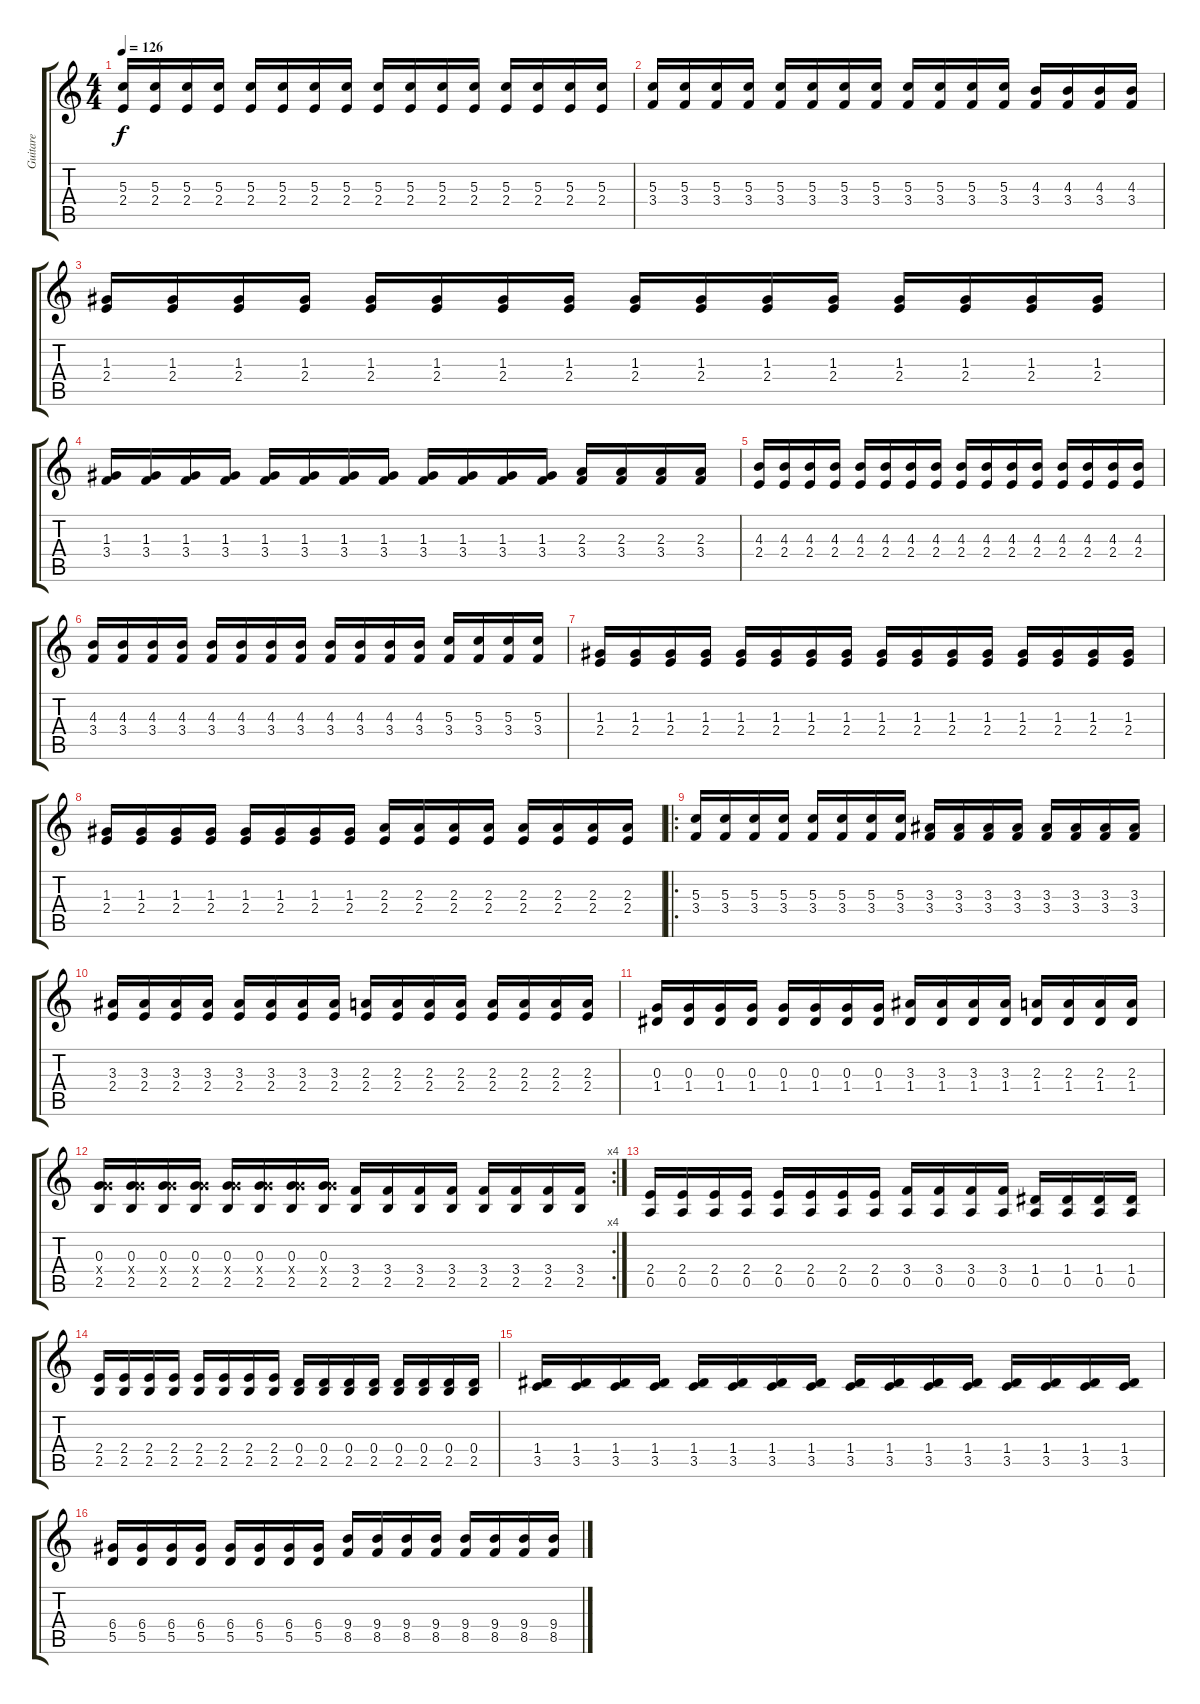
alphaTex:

\track ("Guitare" "Guitare") {instrument distortionguitar}
\staff {score tabs}
\tuning (E4 B3 G3 D3 A2 E2) {hide}
\ts (4 4)
\tempo 126
\clef g2
\ks c
(5.3 2.4).16{dy f} (5.3 2.4).16 (5.3 2.4).16 (5.3 2.4).16 (5.3 2.4).16 (5.3 2.4).16 (5.3 2.4).16 (5.3 2.4).16 (5.3 2.4).16 (5.3 2.4).16 (5.3 2.4).16 (5.3 2.4).16 (5.3 2.4).16 (5.3 2.4).16 (5.3 2.4).16 (5.3 2.4).16 |
(5.3 3.4).16 (5.3 3.4).16 (5.3 3.4).16 (5.3 3.4).16 (5.3 3.4).16 (5.3 3.4).16 (5.3 3.4).16 (5.3 3.4).16 (5.3 3.4).16 (5.3 3.4).16 (5.3 3.4).16 (5.3 3.4).16 (4.3 3.4).16 (4.3 3.4).16 (4.3 3.4).16 (4.3 3.4).16 |
(1.3 2.4).16 (1.3 2.4).16 (1.3 2.4).16 (1.3 2.4).16 (1.3 2.4).16 (1.3 2.4).16 (1.3 2.4).16 (1.3 2.4).16 (1.3 2.4).16 (1.3 2.4).16 (1.3 2.4).16 (1.3 2.4).16 (1.3 2.4).16 (1.3 2.4).16 (1.3 2.4).16 (1.3 2.4).16 |
(1.3 3.4).16 (1.3 3.4).16 (1.3 3.4).16 (1.3 3.4).16 (1.3 3.4).16 (1.3 3.4).16 (1.3 3.4).16 (1.3 3.4).16 (1.3 3.4).16 (1.3 3.4).16 (1.3 3.4).16 (1.3 3.4).16 (2.3 3.4).16 (2.3 3.4).16 (2.3 3.4).16 (2.3 3.4).16 |
(4.3 2.4).16 (4.3 2.4).16 (4.3 2.4).16 (4.3 2.4).16 (4.3 2.4).16 (4.3 2.4).16 (4.3 2.4).16 (4.3 2.4).16 (4.3 2.4).16 (4.3 2.4).16 (4.3 2.4).16 (4.3 2.4).16 (4.3 2.4).16 (4.3 2.4).16 (4.3 2.4).16 (4.3 2.4).16 |
(4.3 3.4).16 (4.3 3.4).16 (4.3 3.4).16 (4.3 3.4).16 (4.3 3.4).16 (4.3 3.4).16 (4.3 3.4).16 (4.3 3.4).16 (4.3 3.4).16 (4.3 3.4).16 (4.3 3.4).16 (4.3 3.4).16 (5.3 3.4).16 (5.3 3.4).16 (5.3 3.4).16 (5.3 3.4).16 |
(1.3 2.4).16 (1.3 2.4).16 (1.3 2.4).16 (1.3 2.4).16 (1.3 2.4).16 (1.3 2.4).16 (1.3 2.4).16 (1.3 2.4).16 (1.3 2.4).16 (1.3 2.4).16 (1.3 2.4).16 (1.3 2.4).16 (1.3 2.4).16 (1.3 2.4).16 (1.3 2.4).16 (1.3 2.4).16 |
(1.3 2.4).16 (1.3 2.4).16 (1.3 2.4).16 (1.3 2.4).16 (1.3 2.4).16 (1.3 2.4).16 (1.3 2.4).16 (1.3 2.4).16 (2.3 2.4).16 (2.3 2.4).16 (2.3 2.4).16 (2.3 2.4).16 (2.3 2.4).16 (2.3 2.4).16 (2.3 2.4).16 (2.3 2.4).16 |
\ro
(5.3 3.4).16 (5.3 3.4).16 (5.3 3.4).16 (5.3 3.4).16 (5.3 3.4).16 (5.3 3.4).16 (5.3 3.4).16 (5.3 3.4).16 (3.3 3.4).16 (3.3 3.4).16 (3.3 3.4).16 (3.3 3.4).16 (3.3 3.4).16 (3.3 3.4).16 (3.3 3.4).16 (3.3 3.4).16 |
(3.3 2.4).16 (3.3 2.4).16 (3.3 2.4).16 (3.3 2.4).16 (3.3 2.4).16 (3.3 2.4).16 (3.3 2.4).16 (3.3 2.4).16 (2.3 2.4).16 (2.3 2.4).16 (2.3 2.4).16 (2.3 2.4).16 (2.3 2.4).16 (2.3 2.4).16 (2.3 2.4).16 (2.3 2.4).16 |
(0.3 1.4).16 (0.3 1.4).16 (0.3 1.4).16 (0.3 1.4).16 (0.3 1.4).16 (0.3 1.4).16 (0.3 1.4).16 (0.3 1.4).16 (3.3 1.4).16 (3.3 1.4).16 (3.3 1.4).16 (3.3 1.4).16 (2.3 1.4).16 (2.3 1.4).16 (2.3 1.4).16 (2.3 1.4).16 |
\rc 4
(0.3 5.4{x} 2.5).16 (0.3 5.4{x} 2.5).16 (0.3 5.4{x} 2.5).16 (0.3 5.4{x} 2.5).16 (0.3 5.4{x} 2.5).16 (0.3 5.4{x} 2.5).16 (0.3 5.4{x} 2.5).16 (0.3 5.4{x} 2.5).16 (3.4 2.5).16 (3.4 2.5).16 (3.4 2.5).16 (3.4 2.5).16 (3.4 2.5).16 (3.4 2.5).16 (3.4 2.5).16 (3.4 2.5).16 |
(2.4 0.5).16 (2.4 0.5).16 (2.4 0.5).16 (2.4 0.5).16 (2.4 0.5).16 (2.4 0.5).16 (2.4 0.5).16 (2.4 0.5).16 (3.4 0.5).16 (3.4 0.5).16 (3.4 0.5).16 (3.4 0.5).16 (1.4 0.5).16 (1.4 0.5).16 (1.4 0.5).16 (1.4 0.5).16 |
(2.4 2.5).16 (2.4 2.5).16 (2.4 2.5).16 (2.4 2.5).16 (2.4 2.5).16 (2.4 2.5).16 (2.4 2.5).16 (2.4 2.5).16 (0.4 2.5).16 (0.4 2.5).16 (0.4 2.5).16 (0.4 2.5).16 (0.4 2.5).16 (0.4 2.5).16 (0.4 2.5).16 (0.4 2.5).16 |
(1.4 3.5).16 (1.4 3.5).16 (1.4 3.5).16 (1.4 3.5).16 (1.4 3.5).16 (1.4 3.5).16 (1.4 3.5).16 (1.4 3.5).16 (1.4 3.5).16 (1.4 3.5).16 (1.4 3.5).16 (1.4 3.5).16 (1.4 3.5).16 (1.4 3.5).16 (1.4 3.5).16 (1.4 3.5).16 |
(6.4 5.5).16 (6.4 5.5).16 (6.4 5.5).16 (6.4 5.5).16 (6.4 5.5).16 (6.4 5.5).16 (6.4 5.5).16 (6.4 5.5).16 (9.4 8.5).16 (9.4 8.5).16 (9.4 8.5).16 (9.4 8.5).16 (9.4 8.5).16 (9.4 8.5).16 (9.4 8.5).16 (9.4 8.5).16
